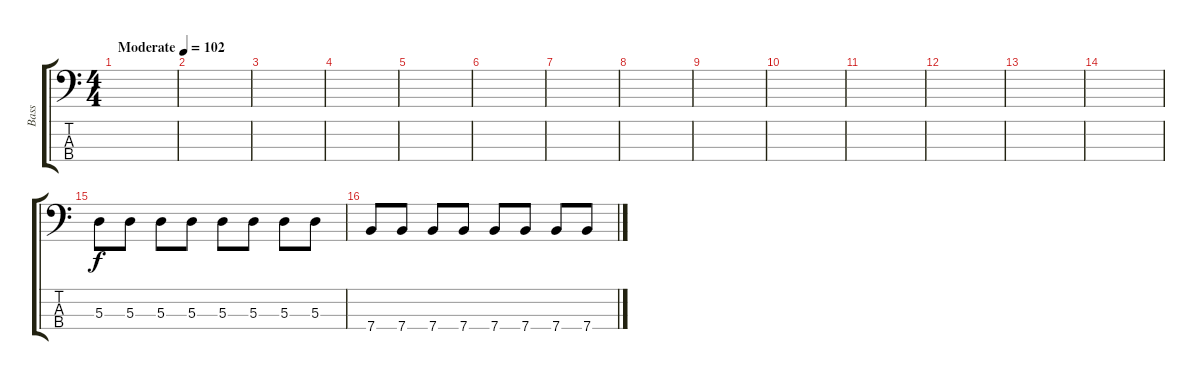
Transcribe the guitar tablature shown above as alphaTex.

\track ("Bass" "Bass") {instrument electricbassfinger}
\staff {score tabs}
\tuning (G2 D2 A1 E1) {hide}
\ts (4 4)
\tempo (102 "Moderate")
\clef f4
\ks c
|
|
|
|
|
|
|
|
|
|
|
|
|
|
5.3.8 5.3.8 5.3.8 5.3.8 5.3.8 5.3.8 5.3.8 5.3.8 |
7.4.8 7.4.8 7.4.8 7.4.8 7.4.8 7.4.8 7.4.8 7.4.8
